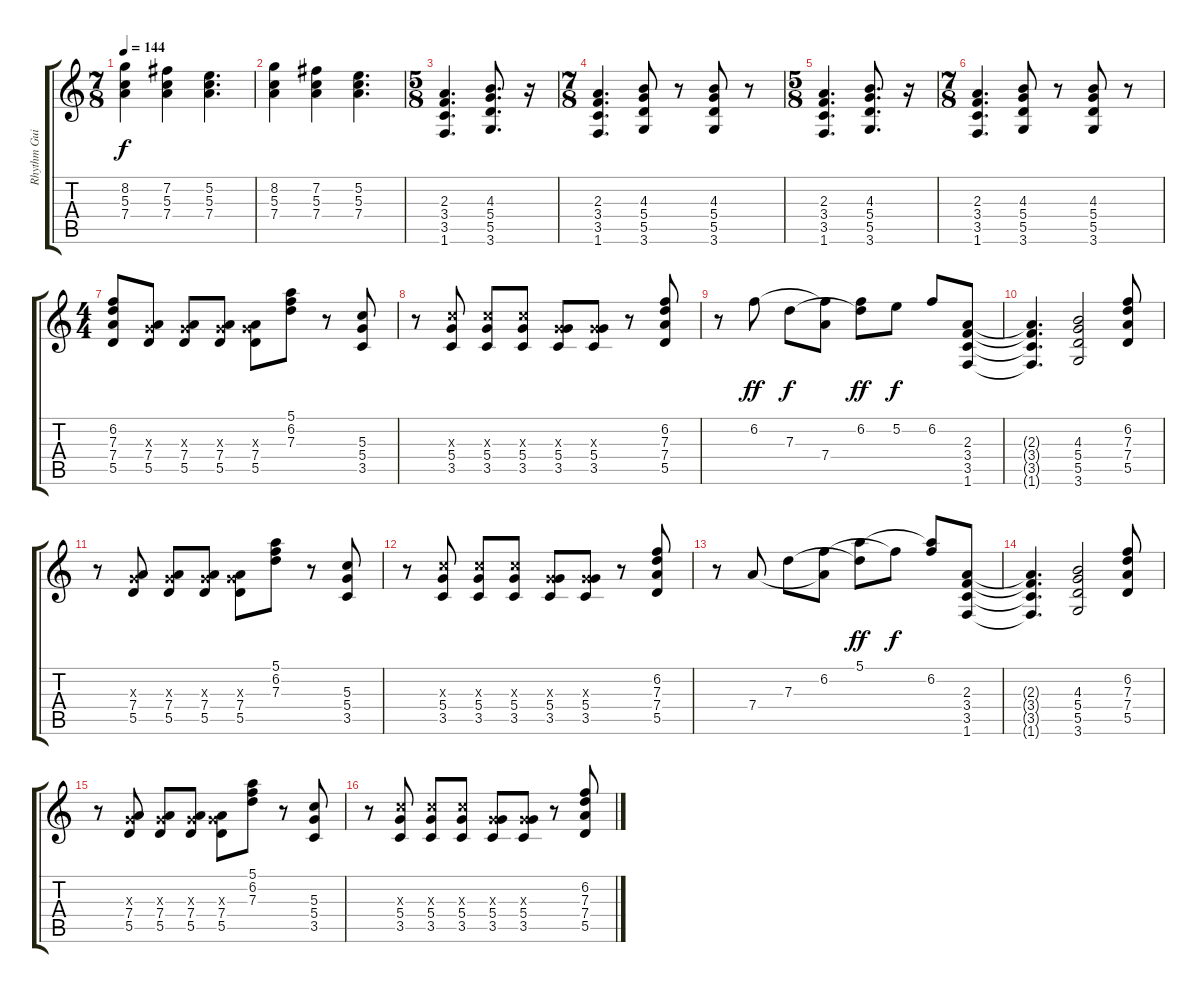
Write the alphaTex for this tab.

\track ("Rhythm Guitar 1" "Rhythm Gui") {instrument distortionguitar}
\staff {score tabs}
\tuning (E4 B3 G3 D3 A2 E2) {hide}
\ts (7 8)
\tempo 144
\clef g2
\ks c
(8.2 5.3 7.4).4{dy f} (7.2 5.3 7.4).4 (5.2 5.3 7.4).4{d} |
(8.2 5.3 7.4).4 (7.2 5.3 7.4).4 (5.2 5.3 7.4).4{d} |
\ts (5 8)
(2.3 3.4 3.5 1.6).4{d} (4.3 5.4 5.5 3.6).8{d} r.16 |
\ts (7 8)
(2.3 3.4 3.5 1.6).4{d} (4.3 5.4 5.5 3.6).8 r.8 (4.3 5.4 5.5 3.6).8 r.8 |
\ts (5 8)
(2.3 3.4 3.5 1.6).4{d} (4.3 5.4 5.5 3.6).8{d} r.16 |
\ts (7 8)
(2.3 3.4 3.5 1.6).4{d} (4.3 5.4 5.5 3.6).8 r.8 (4.3 5.4 5.5 3.6).8 r.8 |
\ts (4 4)
(6.2 7.3 7.4 5.5).8 (0.3{x} 7.4 5.5).8 (0.3{x} 7.4 5.5).8 (0.3{x} 7.4 5.5).8 (0.3{x} 7.4 5.5).8 (5.1 6.2 7.3).8 r.8 (5.3 5.4 3.5).8 |
r.8 (5.3{x} 5.4 3.5).8 (5.3{x} 5.4 3.5).8 (5.3{x} 5.4 3.5).8 (0.3{x} 5.4 3.5).8 (0.3{x} 5.4 3.5).8 r.8 (6.2 7.3 7.4 5.5).8 |
r.8 6.2.8{dy ff} 7.3.8{dy f} (6.2{t} 7.4).8 (6.2 7.3{t}).8{dy ff} 5.2.8{dy f} 6.2.8 (2.3 3.4 3.5 1.6).8 |
(2.3{t} 3.4{t} 3.5{t} 1.6{t}).4{d} (4.3 5.4 5.5 3.6).2 (6.2 7.3 7.4 5.5).8 |
r.8 (0.3{x} 7.4 5.5).8 (0.3{x} 7.4 5.5).8 (0.3{x} 7.4 5.5).8 (0.3{x} 7.4 5.5).8 (5.1 6.2 7.3).8 r.8 (5.3 5.4 3.5).8 |
r.8 (5.3{x} 5.4 3.5).8 (5.3{x} 5.4 3.5).8 (5.3{x} 5.4 3.5).8 (0.3{x} 5.4 3.5).8 (0.3{x} 5.4 3.5).8 r.8 (6.2 7.3 7.4 5.5).8 |
r.8 7.4.8 7.3.8 (6.2 7.4{t}).8 (5.1 7.3{t}).8{dy ff} 6.2{t}.8{dy f} (5.1{t} 6.2).8 (2.3 3.4 3.5 1.6).8 |
(2.3{t} 3.4{t} 3.5{t} 1.6{t}).4{d} (4.3 5.4 5.5 3.6).2 (6.2 7.3 7.4 5.5).8 |
r.8 (0.3{x} 7.4 5.5).8 (0.3{x} 7.4 5.5).8 (0.3{x} 7.4 5.5).8 (0.3{x} 7.4 5.5).8 (5.1 6.2 7.3).8 r.8 (5.3 5.4 3.5).8 |
r.8 (5.3{x} 5.4 3.5).8 (5.3{x} 5.4 3.5).8 (5.3{x} 5.4 3.5).8 (0.3{x} 5.4 3.5).8 (0.3{x} 5.4 3.5).8 r.8 (6.2 7.3 7.4 5.5).8
